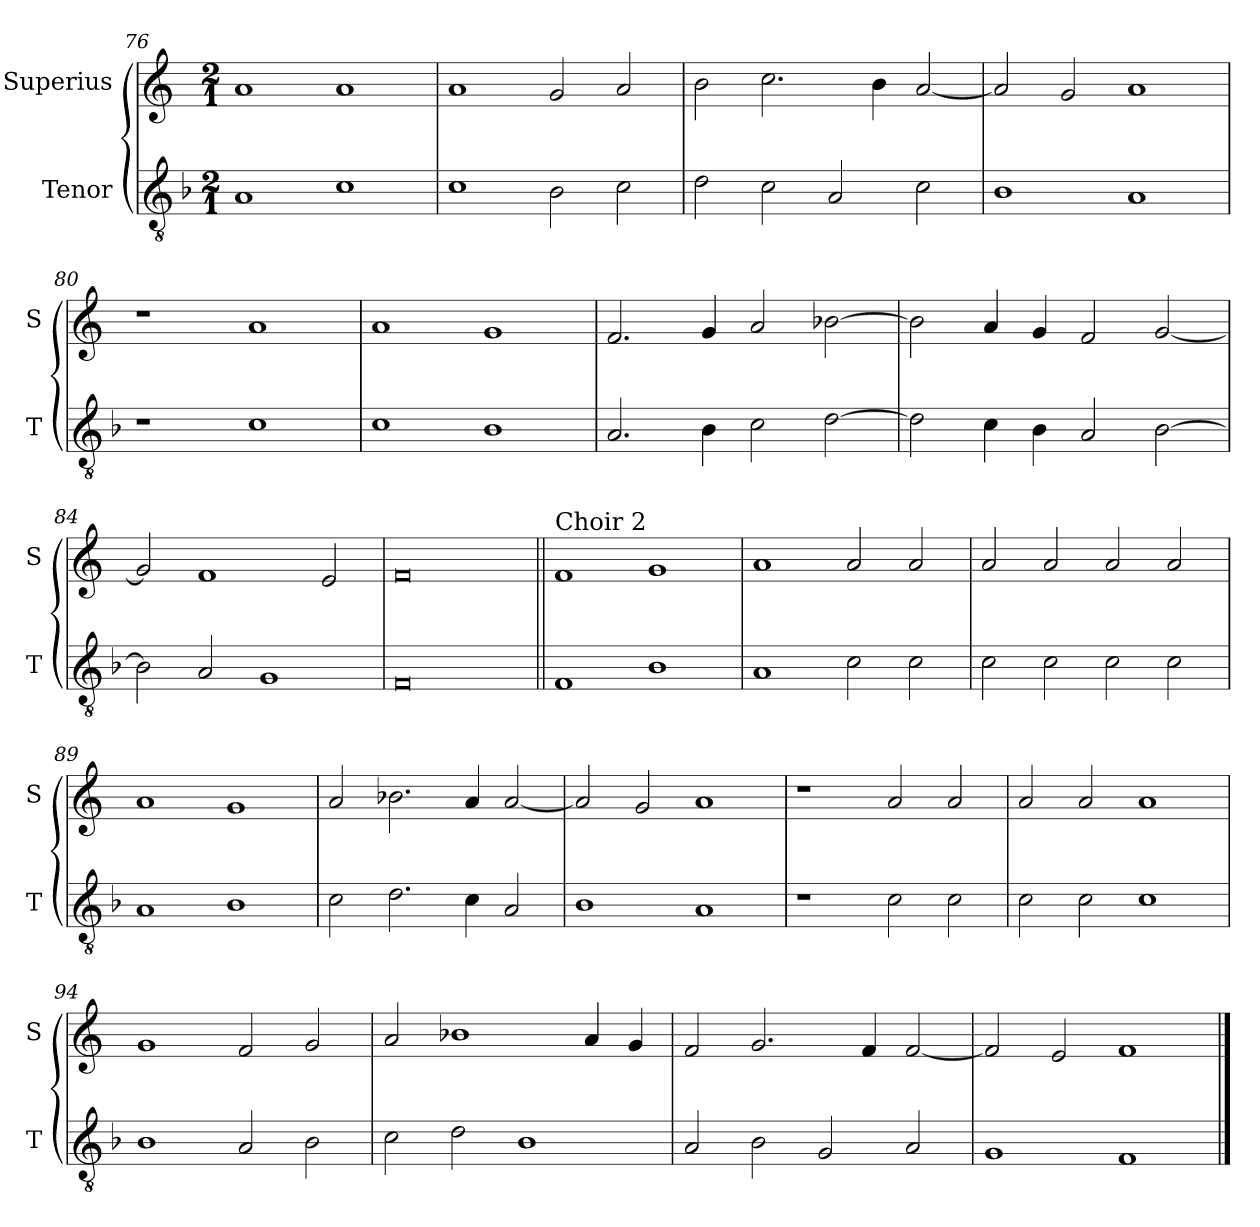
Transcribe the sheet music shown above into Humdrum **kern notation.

**kern	**kern
*part2	*part1
*staff2	*staff1
*I"Tenor	*I"Superius
*I'T	*I'S
*clefGv2	*clefG2
*k[b-]	*k[]
*M2/1	*M2/1
=76	=76
1A	1a
1c	1a
=77	=77
1c	1a
2B-\	2g/
2c\	2a/
=78	=78
2d\	2b\
2c\	2.cc\
2A/	.
.	4b\
2c\	[2a/
=79	=79
1B-	2a/]
.	2g/
1A	1a
=80	=80
1r	1r
1c	1a
=81	=81
1c	1a
1B-	1g
=82	=82
2.A/	2.f/
4B-\	4g/
2c\	2a/
[2d\	[2b-X\
=83	=83
2d\]	2b-\]
4c\	4a/
4B-\	4g/
2A/	2f/
[2B-\	[2g/
=84	=84
2B-\]	2g/]
2A/	1f
1G	.
.	2e/
=85	=85
0F	0f
=86||	=86||
!	!LO:TX:a:t=Choir 2
1F	1f
1B-	1g
=87	=87
1A	1a
2c\	2a/
2c\	2a/
=88	=88
2c\	2a/
2c\	2a/
2c\	2a/
2c\	2a/
=89	=89
1A	1a
1B-	1g
=90	=90
2c\	2a/
2.d\	2.b-X\
4c\	4a/
2A/	[2a/
=91	=91
1B-	2a/]
.	2g/
1A	1a
=92	=92
1r	1r
2c\	2a/
2c\	2a/
=93	=93
2c\	2a/
2c\	2a/
1c	1a
=94	=94
1B-	1g
2A/	2f/
2B-\	2g/
=95	=95
2c\	2a/
2d\	1b-X
1B-	.
.	4a/
.	4g/
=96	=96
2A/	2f/
2B-\	2.g/
2G/	.
.	4f/
2A/	[2f/
=97	=97
1G	2f/]
.	2e/
1F	1f
==	==
*-	*-
